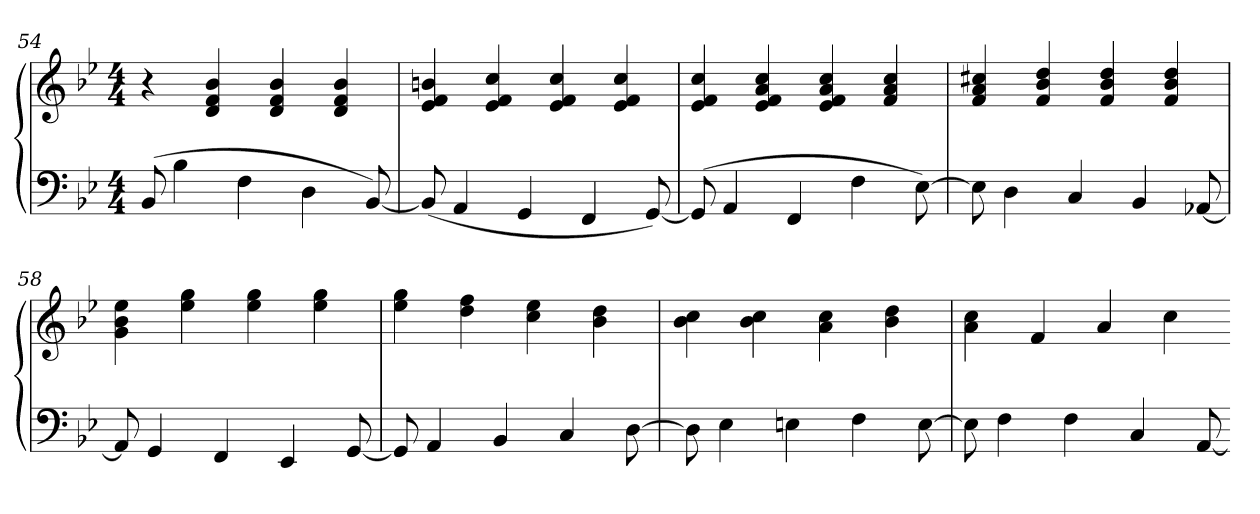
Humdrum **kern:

**kern	**kern
*part1	*part1
*staff2	*staff1
*clefF4	*clefG2
*k[b-e-]	*k[b-e-]
*B-:	*B-:
*M4/4	*M4/4
=54	=54
(8BB-	4r
4B-	.
.	4d 4f 4b-
4F	.
.	4d 4f 4b-
4D	.
.	4d 4f 4b-
[8BB-)	.
=55	=55
(8BB-]	4e- 4f 4bn
4AA	.
.	4e- 4f 4cc
4GG	.
.	4e- 4f 4cc
4FF	.
.	4e- 4f 4cc
[8GG)	.
=56	=56
(8GG]	4e- 4f 4cc
4AA	.
.	4e- 4f 4a 4cc
4FF	.
.	4e- 4f 4a 4cc
4F	.
.	4f 4a 4cc
[8E-)	.
=57	=57
8E-]	4f 4a 4cc#X
4D	.
.	4f 4b- 4dd
4C	.
.	4f 4b- 4dd
4BB-	.
.	4f 4b- 4dd
[8AA-X	.
=58	=58
8AA-]	4g 4b- 4ee-
4GG	.
.	4ee- 4gg
4FF	.
.	4ee- 4gg
4EE-	.
.	4ee- 4gg
[8GG	.
=59	=59
8GG]	4ee- 4gg
4AA	.
.	4dd 4ff
4BB-	.
.	4cc 4ee-
4C	.
.	4b- 4dd
[8D	.
=60	=60
8D]	4b- 4cc
4E-	.
.	4b- 4cc
4En	.
.	4a 4cc
4F	.
.	4b- 4dd
[8E	.
=61	=61
8E]	4a 4cc
4F	.
.	4f
4F	.
.	4a
4C	.
.	4cc
[8AA	.
=-	=-
*-	*-
